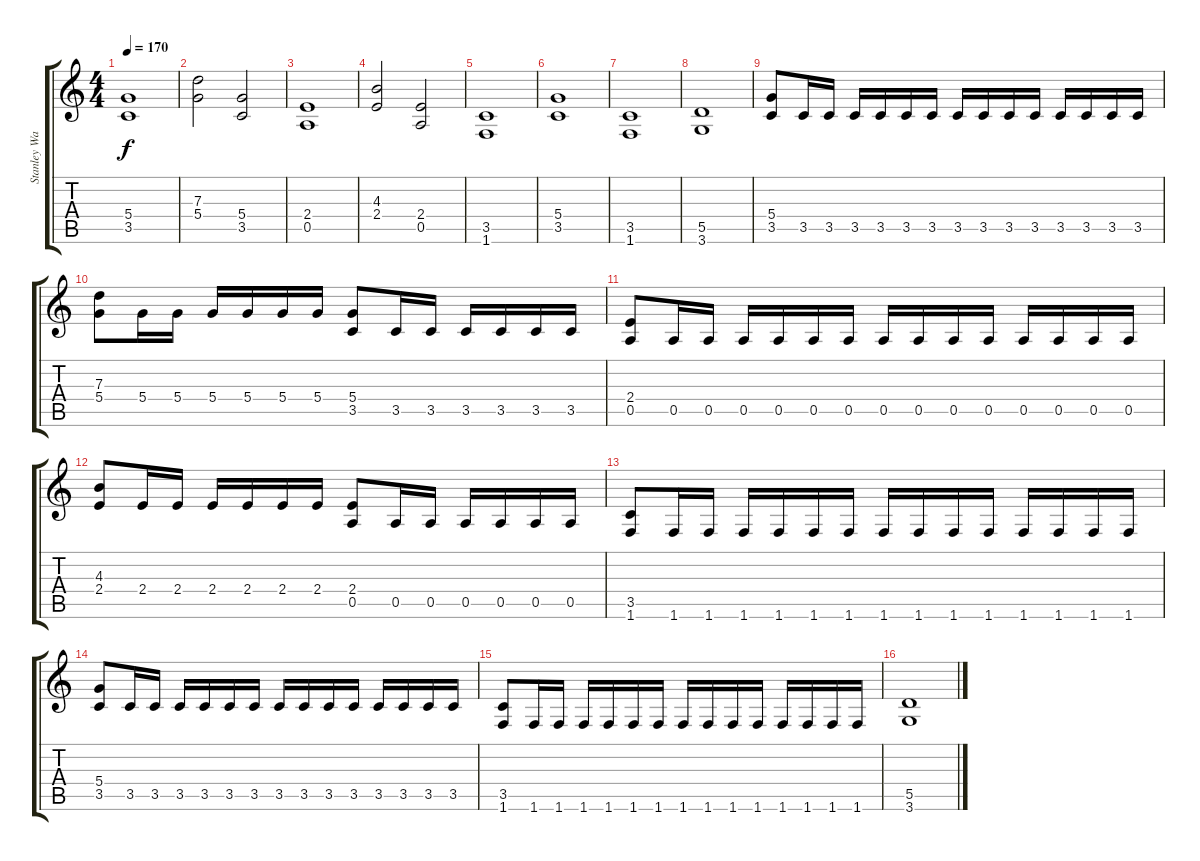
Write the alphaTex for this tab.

\track ("Stanley Wagner" "Stanley Wa") {instrument overdrivenguitar}
\staff {score tabs}
\tuning (E4 B3 G3 D3 A2 E2) {hide}
\ts (4 4)
\tempo 170
\clef g2
\ks c
(5.4 3.5).1{dy f instrument overdrivenguitar} |
(7.3 5.4).2 (5.4 3.5).2 |
(2.4 0.5).1 |
(4.3 2.4).2 (2.4 0.5).2 |
(3.5 1.6).1 |
(5.4 3.5).1 |
(3.5 1.6).1 |
(5.5 3.6).1 |
(5.4 3.5).8 3.5.16 3.5.16 3.5.16 3.5.16 3.5.16 3.5.16 3.5.16 3.5.16 3.5.16 3.5.16 3.5.16 3.5.16 3.5.16 3.5.16 |
(7.3 5.4).8 5.4.16 5.4.16 5.4.16 5.4.16 5.4.16 5.4.16 (5.4 3.5).8 3.5.16 3.5.16 3.5.16 3.5.16 3.5.16 3.5.16 |
(2.4 0.5).8 0.5.16 0.5.16 0.5.16 0.5.16 0.5.16 0.5.16 0.5.16 0.5.16 0.5.16 0.5.16 0.5.16 0.5.16 0.5.16 0.5.16 |
(4.3 2.4).8 2.4.16 2.4.16 2.4.16 2.4.16 2.4.16 2.4.16 (2.4 0.5).8 0.5.16 0.5.16 0.5.16 0.5.16 0.5.16 0.5.16 |
(3.5 1.6).8 1.6.16 1.6.16 1.6.16 1.6.16 1.6.16 1.6.16 1.6.16 1.6.16 1.6.16 1.6.16 1.6.16 1.6.16 1.6.16 1.6.16 |
(5.4 3.5).8 3.5.16 3.5.16 3.5.16 3.5.16 3.5.16 3.5.16 3.5.16 3.5.16 3.5.16 3.5.16 3.5.16 3.5.16 3.5.16 3.5.16 |
(3.5 1.6).8 1.6.16 1.6.16 1.6.16 1.6.16 1.6.16 1.6.16 1.6.16 1.6.16 1.6.16 1.6.16 1.6.16 1.6.16 1.6.16 1.6.16 |
(5.5 3.6).1
